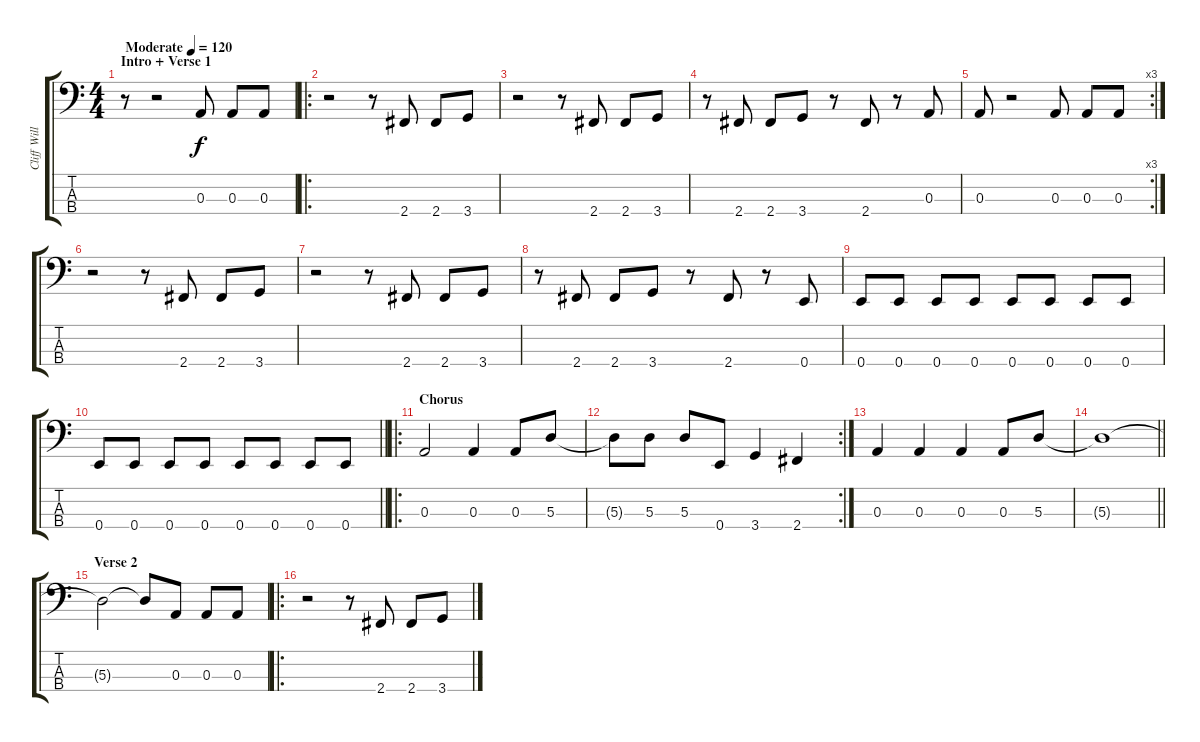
\track ("Cliff Williams" "Cliff Will") {instrument electricbassfinger}
\staff {score tabs}
\tuning (G2 D2 A1 E1) {hide}
\ts (4 4)
\section ("" "Intro + Verse 1")
\tempo (120 "Moderate")
\clef f4
\ks c
r.8{dy f instrument electricbassfinger} r.2 0.3.8 0.3.8 0.3.8 |
\ro
r.2 r.8 2.4.8 2.4.8 3.4.8 |
r.2 r.8 2.4.8 2.4.8 3.4.8 |
r.8 2.4.8 2.4.8 3.4.8 r.8 2.4.8 r.8 0.3.8 |
\rc 3
0.3.8 r.2 0.3.8 0.3.8 0.3.8 |
r.2 r.8 2.4.8 2.4.8 3.4.8 |
r.2 r.8 2.4.8 2.4.8 3.4.8 |
r.8 2.4.8 2.4.8 3.4.8 r.8 2.4.8 r.8 0.4.8 |
0.4.8 0.4.8 0.4.8 0.4.8 0.4.8 0.4.8 0.4.8 0.4.8 |
\barLineRight lightlight
0.4.8 0.4.8 0.4.8 0.4.8 0.4.8 0.4.8 0.4.8 0.4.8 |
\ro
\section ("" "Chorus")
0.3.2 0.3.4 0.3.8 5.3.8 |
\rc 2
5.3{t}.8 5.3.8 5.3.8 0.4.8 3.4.4 2.4.4 |
0.3.4 0.3.4 0.3.4 0.3.8 5.3.8 |
\barLineRight lightlight
5.3{t}.1 |
\section ("" "Verse 2")
5.3{t}.2 5.3{t}.8 0.3.8 0.3.8 0.3.8 |
\ro
r.2 r.8 2.4.8 2.4.8 3.4.8
